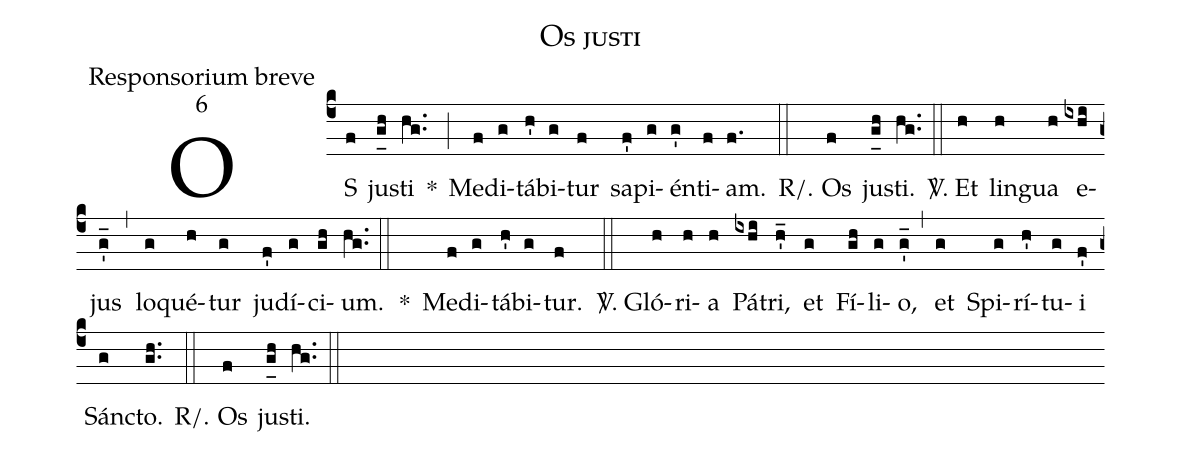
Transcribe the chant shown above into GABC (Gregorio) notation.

name:Os justi;
office-part:Responsorium breve;
mode:6;
%%
(c4) OS(f) ju(g_[uh:l]h)sti(hg..) *(;) Me(f)di(g)tá(h')bi(g)tur(f) sa(f')pi(g)én(g')ti(f)am.(f.) (::)
R/. Os(f) ju(g_[uh:l]h)sti.(hg..)  (::)
<sp>V/</sp>. Et(h) lin(h)gua(h) e(ixhi)jus(g'_) (,) lo(g)qué(h)tur(g) ju(f')dí(g)ci(gh)um.(hg..) (::)
*()  Me(f)di(g)tá(h')bi(g)tur.(f) (::)
<sp>V/</sp>. Gló(h)ri(h)a(h) Pá(ixhi)tri,(h'_) et(g) Fí(gh)li(g)o,(g'_) (,)et(g) Spi(g)rí(h')tu(g)i(f') Sánc(g)to.(gh..) (::)
R/. Os(f) ju(g_[uh:l]h)sti.(hg..)  (::)
